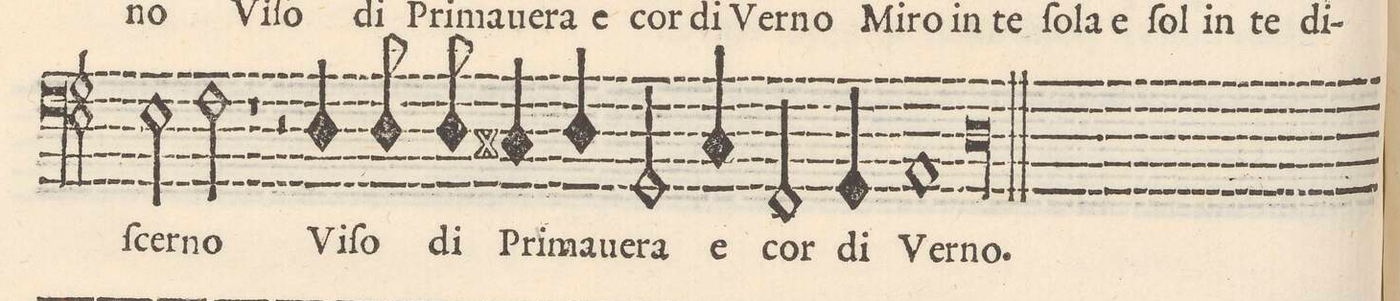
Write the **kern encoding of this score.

**kern	**text
*I"Basso	*
*clefF4	*
*k[]	*
*met(C)	*
*M2/1	*
2E\	-ſcer-
2F\	-no
=33-	=33-
1r	.
2r	.
4D/	Vi-
8D/	-ſo
8D/	di
=34-	=34-
4C#X/	Pri-
4D/	-ma-
2GG/	-ue-
4Cny/	-ra e
2FF/	cor-
4GG/	-di
=35-	=35-
1AA	Ver-
00D	-no.
=36-	=36-
=37-	=37-
1ryy	.
=||	=||
*-	*-
